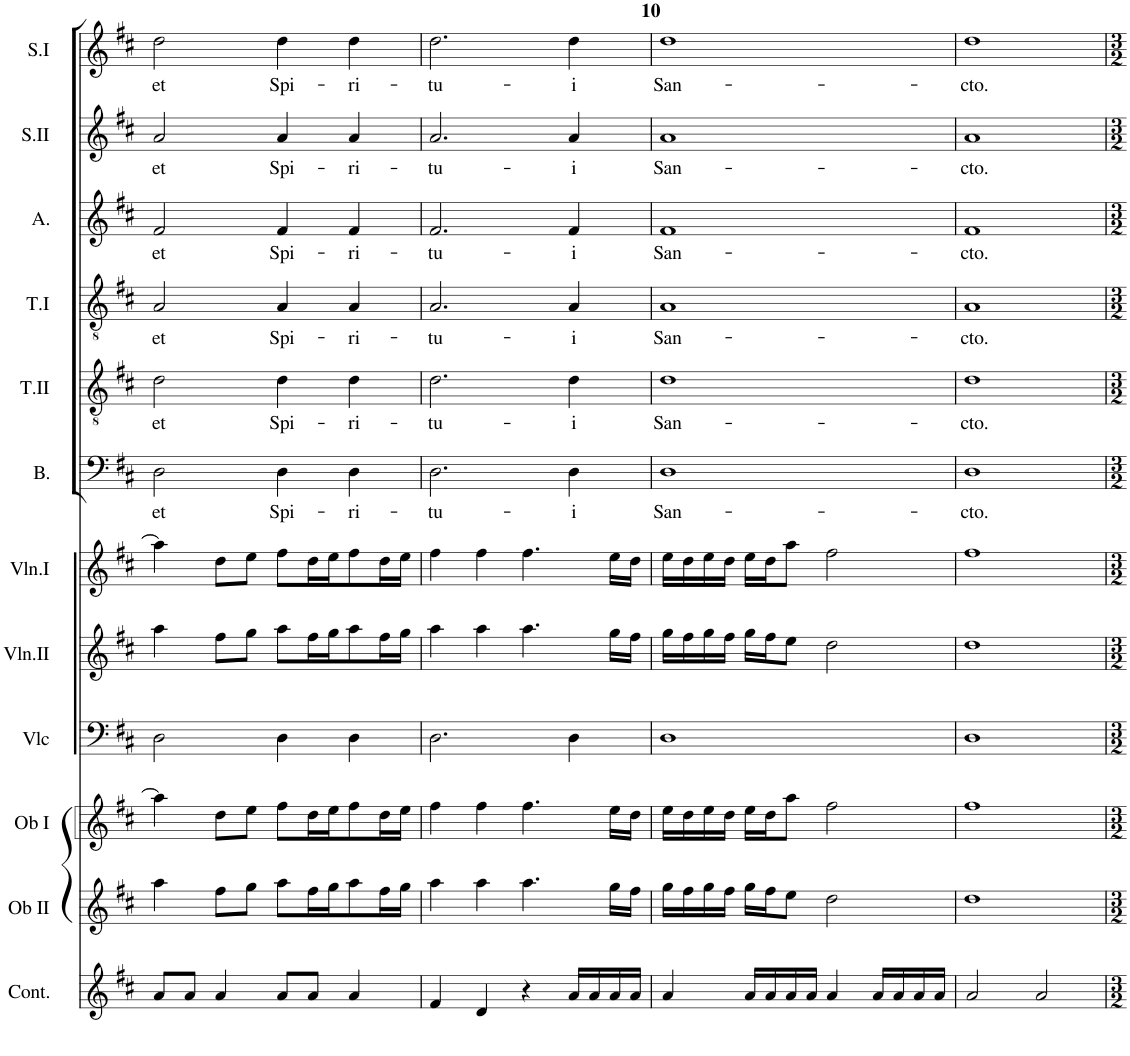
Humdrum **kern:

**kern	**kern	**kern	**kern	**kern	**kern	**kern	**text	**kern	**text	**kern	**text	**kern	**text	**kern	**text	**kern	**text
*part12	*part11	*part10	*part9	*part8	*part7	*part6	*part6	*part5	*part5	*part4	*part4	*part3	*part3	*part2	*part2	*part1	*part1
*staff12	*staff11	*staff10	*staff9	*staff8	*staff7	*staff6	*staff6	*staff5	*staff5	*staff4	*staff4	*staff3	*staff3	*staff2	*staff2	*staff1	*staff1
*I"Continuo.	*I"Oboe II	*I"Oboe I	*I"Violoncelle	*I"Violon II	*I"Violon I	*I"Bass	*	*I"Ténor II	*	*I"Tenor	*	*I"Alto	*	*I"Soprano II	*	*I"Soprano I	*
*I'Cont.	*I'Ob II	*I'Ob I	*I'Vlc	*I'Vln.II	*I'Vln.I	*I'B.	*	*I'T.II	*	*	*	*I'A.	*	*I'S.II	*	*I'S.I	*
!!LO:PB:g=z
*clefG2	*clefG2	*clefG2	*clefF4	*clefG2	*clefG2	*clefF4	*	*clefGv2	*	*clefGv2	*	*clefG2	*	*clefG2	*	*clefG2	*
*k[f#c#]	*k[f#c#]	*k[f#c#]	*k[f#c#]	*k[f#c#]	*k[f#c#]	*k[f#c#]	*	*k[f#c#]	*	*k[f#c#]	*	*k[f#c#]	*	*k[f#c#]	*	*k[f#c#]	*
*M2/2	*M2/2	*M2/2	*M2/2	*M2/2	*M2/2	*M2/2	*	*M2/2	*	*M2/2	*	*M2/2	*	*M2/2	*	*M2/2	*
*met(c|)	*met(c|)	*met(c|)	*met(c|)	*met(c|)	*met(c|)	*met(c|)	*	*met(c|)	*	*met(c|)	*	*met(c|)	*	*met(c|)	*	*met(c|)	*
=8	=8	=8	=8	=8	=8	=8	=8	=8	=8	=8	=8	=8	=8	=8	=8	=8	=8
!	!	!	!	!	!	!	!LO:LY:b	!	!LO:LY:b	!	!LO:LY:b	!	!LO:LY:b	!	!LO:LY:b	!	!LO:LY:b
8a/L	4aa\	4aa\]	2D\	4aa\	4aa\]	2D\	et	2d\	et	2A/	et	2f#/	et	2a/	et	2dd\	et
8a/J	.	.	.	.	.	.	.	.	.	.	.	.	.	.	.	.	.
4a/	8ff#\L	8dd\L	.	8ff#\L	8dd\L	.	.	.	.	.	.	.	.	.	.	.	.
.	8gg\J	8ee\J	.	8gg\J	8ee\J	.	.	.	.	.	.	.	.	.	.	.	.
!	!	!	!	!	!	!	!LO:LY:b	!	!LO:LY:b	!	!LO:LY:b	!	!LO:LY:b	!	!LO:LY:b	!	!LO:LY:b
8a/L	8aa\L	8ff#\L	4D\	8aa\L	8ff#\L	4D\	Spi-	4d\	Spi-	4A/	Spi-	4f#/	Spi-	4a/	Spi-	4dd\	Spi-
8a/J	16ff#\L	16dd\L	.	16ff#\L	16dd\L	.	.	.	.	.	.	.	.	.	.	.	.
.	16gg\J	16ee\J	.	16gg\J	16ee\J	.	.	.	.	.	.	.	.	.	.	.	.
!	!	!	!	!	!	!	!LO:LY:b	!	!LO:LY:b	!	!LO:LY:b	!	!LO:LY:b	!	!LO:LY:b	!	!LO:LY:b
4a/	8aa\	8ff#\	4D\	8aa\	8ff#\	4D\	-ri-	4d\	-ri-	4A/	-ri-	4f#/	-ri-	4a/	-ri-	4dd\	-ri-
.	16ff#\L	16dd\L	.	16ff#\L	16dd\L	.	.	.	.	.	.	.	.	.	.	.	.
.	16gg\JJ	16ee\JJ	.	16gg\JJ	16ee\JJ	.	.	.	.	.	.	.	.	.	.	.	.
=9	=9	=9	=9	=9	=9	=9	=9	=9	=9	=9	=9	=9	=9	=9	=9	=9	=9
!	!	!	!	!	!	!	!LO:LY:b	!	!LO:LY:b	!	!LO:LY:b	!	!LO:LY:b	!	!LO:LY:b	!	!LO:LY:b
4f#/	4aa\	4ff#\	2.D\	4aa\	4ff#\	2.D\	-tu-	2.d\	-tu-	2.A/	-tu-	2.f#/	-tu-	2.a/	-tu-	2.dd\	-tu-
4d/	4aa\	4ff#\	.	4aa\	4ff#\	.	.	.	.	.	.	.	.	.	.	.	.
4r	4.aa\	4.ff#\	.	4.aa\	4.ff#\	.	.	.	.	.	.	.	.	.	.	.	.
!	!	!	!	!	!	!	!LO:LY:b	!	!LO:LY:b	!	!LO:LY:b	!	!LO:LY:b	!	!LO:LY:b	!	!LO:LY:b
16a/LL	.	.	4D\	.	.	4D\	-i	4d\	-i	4A/	-i	4f#/	-i	4a/	-i	4dd\	-i
16a/	.	.	.	.	.	.	.	.	.	.	.	.	.	.	.	.	.
16a/	16gg\LL	16ee\LL	.	16gg\LL	16ee\LL	.	.	.	.	.	.	.	.	.	.	.	.
16a/JJ	16ff#\JJ	16dd\JJ	.	16ff#\JJ	16dd\JJ	.	.	.	.	.	.	.	.	.	.	.	.
=10	=10	=10	=10	=10	=10	=10	=10	=10	=10	=10	=10	=10	=10	=10	=10	=10	=10
!	!	!	!	!	!	!	!LO:LY:b	!	!LO:LY:b	!	!LO:LY:b	!	!LO:LY:b	!	!LO:LY:b	!	!LO:LY:b
4a/	16gg\LL	16ee\LL	1D	16gg\LL	16ee\LL	1D	San-	1d	San-	1A	San-	1f#	San-	1a	San-	1dd	San-
.	16ff#\	16dd\	.	16ff#\	16dd\	.	.	.	.	.	.	.	.	.	.	.	.
.	16gg\	16ee\	.	16gg\	16ee\	.	.	.	.	.	.	.	.	.	.	.	.
.	16ff#\JJ	16dd\JJ	.	16ff#\JJ	16dd\JJ	.	.	.	.	.	.	.	.	.	.	.	.
16a/LL	16gg\LL	16ee\LL	.	16gg\LL	16ee\LL	.	.	.	.	.	.	.	.	.	.	.	.
16a/	16ff#\J	16dd\J	.	16ff#\J	16dd\J	.	.	.	.	.	.	.	.	.	.	.	.
16a/	8ee\J	8aa\J	.	8ee\J	8aa\J	.	.	.	.	.	.	.	.	.	.	.	.
16a/JJ	.	.	.	.	.	.	.	.	.	.	.	.	.	.	.	.	.
4a/	2dd\	2ff#\	.	2dd\	2ff#\	.	.	.	.	.	.	.	.	.	.	.	.
16a/LL	.	.	.	.	.	.	.	.	.	.	.	.	.	.	.	.	.
16a/	.	.	.	.	.	.	.	.	.	.	.	.	.	.	.	.	.
16a/	.	.	.	.	.	.	.	.	.	.	.	.	.	.	.	.	.
16a/JJ	.	.	.	.	.	.	.	.	.	.	.	.	.	.	.	.	.
=11	=11	=11	=11	=11	=11	=11	=11	=11	=11	=11	=11	=11	=11	=11	=11	=11	=11
!	!	!	!	!	!	!	!LO:LY:b	!	!LO:LY:b	!	!LO:LY:b	!	!LO:LY:b	!	!LO:LY:b	!	!LO:LY:b
2a/	1dd	1ff#	1D	1dd	1ff#	1D	-cto.	1d	-cto.	1A	-cto.	1f#	-cto.	1a	-cto.	1dd	-cto.
2a/	.	.	.	.	.	.	.	.	.	.	.	.	.	.	.	.	.
=	=	=	=	=	=	=	=	=	=	=	=	=	=	=	=	=	=
*-	*-	*-	*-	*-	*-	*-	*-	*-	*-	*-	*-	*-	*-	*-	*-	*-	*-
